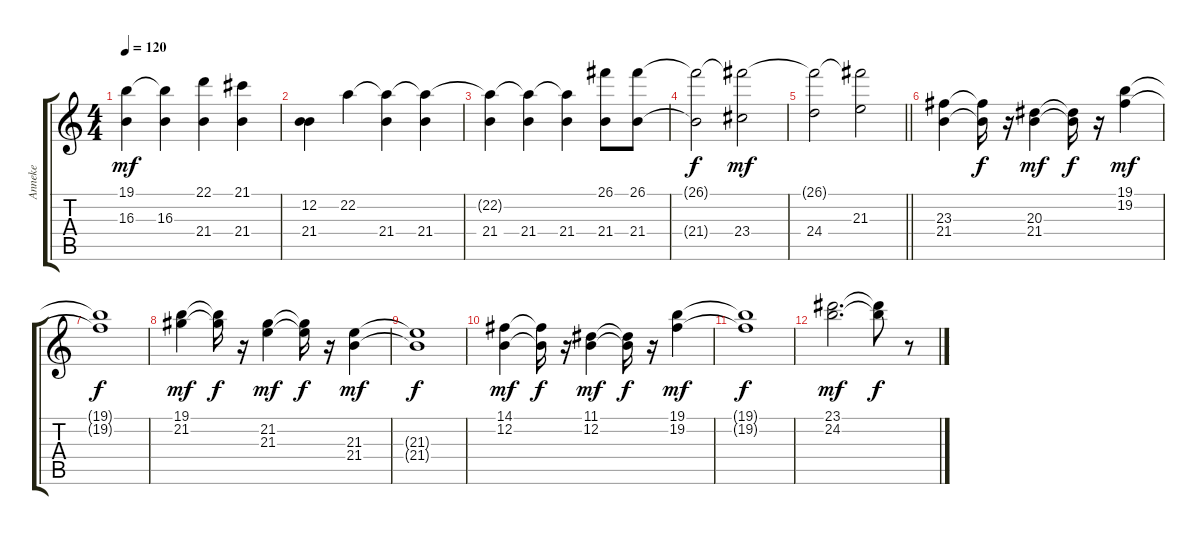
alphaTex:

\track ("Anneke" "Anneke") {instrument clarinet}
\staff {score tabs}
\tuning (E4 B3 G3 D3 A2 E2) {hide}
\ts (4 4)
\tempo 120
\clef g2
\ks c
(19.1{t} 16.3).4{dy mf} (19.1{t} 16.3).4 (22.1 21.4).4 (21.1 21.4).4 |
(12.2{t} 21.4).4 22.2.4 (22.2{t} 21.4).4 (22.2{t} 21.4).4 |
(22.2{t} 21.4).4 (22.2{t} 21.4).4 (22.2{t} 21.4).4 (26.1 21.4).8 (26.1 21.4).8 |
(26.1{t} 21.4{t}).2{dy f} (26.1{t} 23.4).2{dy mf} |
\barLineRight lightlight
(26.1{t} 24.4).2 (26.1{t} 21.3).2 |
(23.3 21.4).4 (23.3{t} 21.4{t}).16{dy f} r.16 (20.3 21.4).4{dy mf} (20.3{t} 21.4{t}).16{dy f} r.16 (19.1 19.2).4{dy mf} |
(19.1{t} 19.2{t}).1{dy f} |
(19.1 21.2).4{dy mf} (19.1{t} 21.2{t}).16{dy f} r.16 (21.2 21.3).4{dy mf} (21.2{t} 21.3{t}).16{dy f} r.16 (21.3 21.4).4{dy mf} |
(21.3{t} 21.4{t}).1{dy f} |
(14.1 12.2).4{dy mf} (14.1{t} 12.2{t}).16{dy f} r.16 (11.1 12.2).4{dy mf} (11.1{t} 12.2{t}).16{dy f} r.16 (19.1 19.2).4{dy mf} |
(19.1{t} 19.2{t}).1{dy f} |
(23.1 24.2).2{d dy mf} (23.1{t} 24.2{t}).8{dy f} r.8
